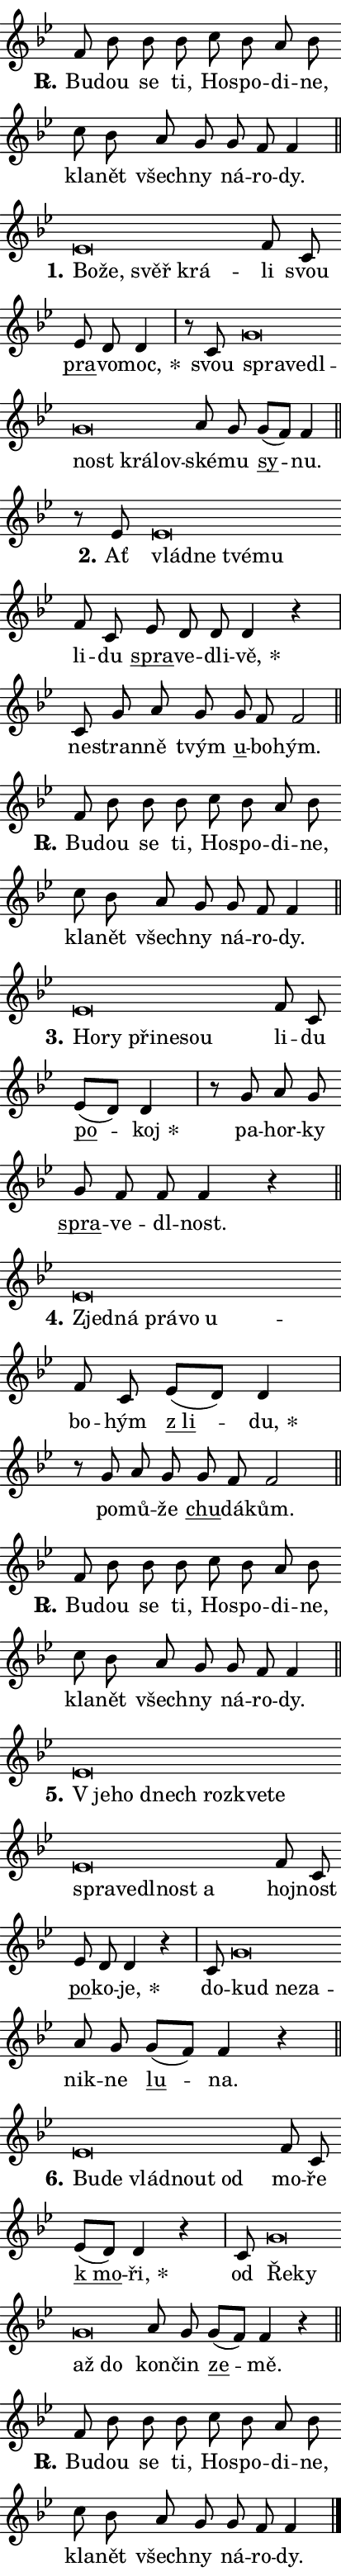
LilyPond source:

\version "2.22.1"
\header { tagline = "" }
\paper {
  indent = 0\cm
  top-margin = 0\cm
  right-margin = 0\cm
  bottom-margin = 0\cm
  left-margin = 0\cm
  paper-width = 7\cm
  page-breaking = #ly:one-page-breaking
  system-system-spacing.basic-distance = #11
  score-system-spacing.basic-distance = #11.3
  ragged-last = ##f
}


%% Author: Thomas Morley
%% https://lists.gnu.org/archive/html/lilypond-user/2020-05/msg00002.html
#(define (line-position grob)
"Returns position of @var[grob} in current system:
   @code{'start}, if at first time-step
   @code{'end}, if at last time-step
   @code{'middle} otherwise
"
  (let* ((col (ly:item-get-column grob))
         (ln (ly:grob-object col 'left-neighbor))
         (rn (ly:grob-object col 'right-neighbor))
         (col-to-check-left (if (ly:grob? ln) ln col))
         (col-to-check-right (if (ly:grob? rn) rn col))
         (break-dir-left
           (and
             (ly:grob-property col-to-check-left 'non-musical #f)
             (ly:item-break-dir col-to-check-left)))
         (break-dir-right
           (and
             (ly:grob-property col-to-check-right 'non-musical #f)
             (ly:item-break-dir col-to-check-right))))
        (cond ((eqv? 1 break-dir-left) 'start)
              ((eqv? -1 break-dir-right) 'end)
              (else 'middle))))

#(define (tranparent-at-line-position vctor)
  (lambda (grob)
  "Relying on @code{line-position} select the relevant enry from @var{vctor}.
Used to determine transparency,"
    (case (line-position grob)
      ((end) (not (vector-ref vctor 0)))
      ((middle) (not (vector-ref vctor 1)))
      ((start) (not (vector-ref vctor 2))))))

noteHeadBreakVisibility =
#(define-music-function (break-visibility)(vector?)
"Makes @code{NoteHead}s transparent relying on @var{break-visibility}"
#{
  \override NoteHead.transparent =
    #(tranparent-at-line-position break-visibility)
#})

#(define delete-ledgers-for-transparent-note-heads
  (lambda (grob)
    "Reads whether a @code{NoteHead} is transparent.
If so this @code{NoteHead} is removed from @code{'note-heads} from
@var{grob}, which is supposed to be @code{LedgerLineSpanner}.
As a result ledgers are not printed for this @code{NoteHead}"
    (let* ((nhds-array (ly:grob-object grob 'note-heads))
           (nhds-list
             (if (ly:grob-array? nhds-array)
                 (ly:grob-array->list nhds-array)
                 '()))
           ;; Relies on the transparent-property being done before
           ;; Staff.LedgerLineSpanner.after-line-breaking is executed.
           ;; This is fragile ...
           (to-keep
             (remove
               (lambda (nhd)
                 (ly:grob-property nhd 'transparent #f))
               nhds-list)))
      ;; TODO find a better method to iterate over grob-arrays, similiar
      ;; to filter/remove etc for lists
      ;; For now rebuilt from scratch
      (set! (ly:grob-object grob 'note-heads)  '())
      (for-each
        (lambda (nhd)
          (ly:pointer-group-interface::add-grob grob 'note-heads nhd))
        to-keep))))

hideNotes = {
  \noteHeadBreakVisibility #begin-of-line-visible
}
unHideNotes = {
  \noteHeadBreakVisibility #all-visible
}

% work-around for resetting accidentals
% https://lilypond.org/doc/v2.23/Documentation/notation/displaying-rhythms#unmetered-music
cadenzaMeasure = {
  \cadenzaOff
  \partial 1024 s1024
  \cadenzaOn
}

#(define-markup-command (accent layout props text) (markup?)
  "Underline accented syllable"
  (interpret-markup layout props
    #{\markup \override #'(offset . 4.3) \underline { #text }#}))

responsum = \markup \concat {
  "R" \hspace #-1.05 \path #0.1 #'((moveto 0 0.07) (lineto 0.9 0.8)) \hspace #0.05 "."
}

\layout {
    \context {
        \Staff
        \remove "Time_signature_engraver"
        \override LedgerLineSpanner.after-line-breaking = #delete-ledgers-for-transparent-note-heads
    }
    \context {
        \Voice {
            \override NoteHead.output-attributes = #'((class . "notehead"))
            \override Hairpin.height = #0.55
        }
    }
    \context {
        \Lyrics {
            \override StanzaNumber.output-attributes = #'((class . "stanzanumber"))
            \override LyricSpace.minimum-distance = #0.9
            \override LyricText.font-name = #"TeX Gyre Schola"
            \override LyricText.font-size = 1
            \override StanzaNumber.font-name = #"TeX Gyre Schola Bold"
            \override StanzaNumber.font-size = 1
        }
    }
}

% magnetic-lyrics.ily
%
%   written by
%     Jean Abou Samra <jean@abou-samra.fr>
%     Werner Lemberg <wl@gnu.org>
%
%   adapted by
%     Jiri Hon <jiri.hon@gmail.com>
%
% Version 2022-Apr-15

% https://www.mail-archive.com/lilypond-user@gnu.org/msg149350.html

#(define (Left_hyphen_pointer_engraver context)
   "Collect syllable-hyphen-syllable occurrences in lyrics and store
them in properties.  This engraver only looks to the left.  For
example, if the lyrics input is @code{foo -- bar}, it does the
following.

@itemize @bullet
@item
Set the @code{text} property of the @code{LyricHyphen} grob between
@q{foo} and @q{bar} to @code{foo}.

@item
Set the @code{left-hyphen} property of the @code{LyricText} grob with
text @q{foo} to the @code{LyricHyphen} grob between @q{foo} and
@q{bar}.
@end itemize

Use this auxiliary engraver in combination with the
@code{lyric-@/text::@/apply-@/magnetic-@/offset!} hook."
   (let ((hyphen #f)
         (text #f))
     (make-engraver
      (acknowledgers
       ((lyric-syllable-interface engraver grob source-engraver)
        (set! text grob)))
      (end-acknowledgers
       ((lyric-hyphen-interface engraver grob source-engraver)
        ;(when (not (grob::has-interface grob 'lyric-space-interface))
          (set! hyphen grob)));)
      ((stop-translation-timestep engraver)
       (when (and text hyphen)
         (ly:grob-set-object! text 'left-hyphen hyphen))
       (set! text #f)
       (set! hyphen #f)))))

#(define (lyric-text::apply-magnetic-offset! grob)
   "If the space between two syllables is less than the value in
property @code{LyricText@/.details@/.squash-threshold}, move the right
syllable to the left so that it gets concatenated with the left
syllable.

Use this function as a hook for
@code{LyricText@/.after-@/line-@/breaking} if the
@code{Left_@/hyphen_@/pointer_@/engraver} is active."
   (let ((hyphen (ly:grob-object grob 'left-hyphen #f)))
     (when hyphen
       (let ((left-text (ly:spanner-bound hyphen LEFT)))
         (when (grob::has-interface left-text 'lyric-syllable-interface)
           (let* ((common (ly:grob-common-refpoint grob left-text X))
                  (this-x-ext (ly:grob-extent grob common X))
                  (left-x-ext
                   (begin
                     ;; Trigger magnetism for left-text.
                     (ly:grob-property left-text 'after-line-breaking)
                     (ly:grob-extent left-text common X)))
                  ;; `delta` is the gap width between two syllables.
                  (delta (- (interval-start this-x-ext)
                            (interval-end left-x-ext)))
                  (details (ly:grob-property grob 'details))
                  (threshold (assoc-get 'squash-threshold details 0.2)))
             (when (< delta threshold)
               (let* (;; We have to manipulate the input text so that
                      ;; ligatures crossing syllable boundaries are not
                      ;; disabled.  For languages based on the Latin
                      ;; script this is essentially a beautification.
                      ;; However, for non-Western scripts it can be a
                      ;; necessity.
                      (lt (ly:grob-property left-text 'text))
                      (rt (ly:grob-property grob 'text))
                      (is-space (grob::has-interface hyphen 'lyric-space-interface))
                      (space (if is-space " " ""))
                      (space-markup (grob-interpret-markup grob " "))
                      (space-size (interval-length (ly:stencil-extent space-markup X)))
                      (extra-delta (if is-space space-size 0))
                      ;; Append new syllable.
                      (ltrt-space (if (and (string? lt) (string? rt))
                                (string-append lt space rt)
                                (make-concat-markup (list lt space rt))))
                      ;; Right-align `ltrt` to the right side.
                      (ltrt-space-markup (grob-interpret-markup
                               grob
                               (make-translate-markup
                                (cons (interval-length this-x-ext) 0)
                                (make-right-align-markup ltrt-space)))))
                 (begin
                   ;; Don't print `left-text`.
                   (ly:grob-set-property! left-text 'stencil #f)
                   ;; Set text and stencil (which holds all collected
                   ;; syllables so far) and shift it to the left.
                   (ly:grob-set-property! grob 'text ltrt-space)
                   (ly:grob-set-property! grob 'stencil ltrt-space-markup)
                   (ly:grob-translate-axis! grob (- (- delta extra-delta)) X))))))))))


#(define (lyric-hyphen::displace-bounds-first grob)
   ;; Make very sure this callback isn't triggered too early.
   (let ((left (ly:spanner-bound grob LEFT))
         (right (ly:spanner-bound grob RIGHT)))
     (ly:grob-property left 'after-line-breaking)
     (ly:grob-property right 'after-line-breaking)
     (ly:lyric-hyphen::print grob)))

squashThreshold = #0.4

\layout {
  \context {
    \Lyrics
    \consists #Left_hyphen_pointer_engraver
    \override LyricText.after-line-breaking =
      #lyric-text::apply-magnetic-offset!
    \override LyricHyphen.stencil = #lyric-hyphen::displace-bounds-first
    \override LyricText.details.squash-threshold = \squashThreshold
    \override LyricHyphen.minimum-distance = 0
    \override LyricHyphen.minimum-length = \squashThreshold
  }
}

squash = \override LyricText.details.squash-threshold = 9999
unSquash = \override LyricText.details.squash-threshold = \squashThreshold

left = \override LyricText.self-alignment-X = #LEFT
unLeft = \revert LyricText.self-alignment-X

starOffset = #(lambda (grob) 
                (let ((x_offset (ly:self-alignment-interface::aligned-on-x-parent grob)))
                  (if (= x_offset 0) 0 (+ x_offset 1.2))))

star = #(define-music-function (syllable)(string?)
"Append star separator at the end of a syllable"
#{
  \once \override LyricText.X-offset = #starOffset
  \lyricmode { \markup {
    #syllable
    \override #'((font-name . "TeX Gyre Schola Bold")) \hspace #0.2 \lower #0.65 \larger "*"
  } }
#})

starAccent = #(define-music-function (syllable)(string?)
"Append star separator at the end of a syllable and make accent"
#{
  \once \override LyricText.X-offset = #starOffset
  \lyricmode { \markup {
    \accent #syllable
    \override #'((font-name . "TeX Gyre Schola Bold")) \hspace #0.2 \lower #0.65 \larger "*"
  } }
#})

breath = #(define-music-function (syllable)(string?)
"Append breathing indicator at the end of a syllable"
#{
  \lyricmode { \markup { #syllable "+" } }
#})

optionalBreath = #(define-music-function (syllable)(string?)
"Append optional breathing indicator at the end of a syllable"
#{
  \lyricmode { \markup { #syllable "(+)" } }
#})


\score {
    <<
        \new Voice = "melody" { \cadenzaOn \key bes \major \relative { f'8 bes bes bes \bar "" c bes a bes \bar "" c bes a g \bar "" g f f4 \cadenzaMeasure \bar "||" \break } }
        \new Lyrics \lyricsto "melody" { \lyricmode { \set stanza = \responsum
Bu -- dou se ti, Ho -- spo -- di -- ne, kla -- nět všech -- ny ná -- ro -- dy. } }
    >>
    \layout {}
}

\score {
    <<
        \new Voice = "melody" { \cadenzaOn \key bes \major \relative { es'\breve*1/16 \hideNotes \breve*1/16 \bar "" \breve*1/16 \breve*1/16 \bar "" \unHideNotes f8 c \bar "" es d d4 \cadenzaMeasure \bar "|" r8 c g'\breve*1/16 \hideNotes \breve*1/16 \bar "" \breve*1/16 \bar "" \breve*1/16 \bar "" \breve*1/16 \breve*1/16 \bar "" \unHideNotes a8 g \bar "" g[([( f)] f4) \cadenzaMeasure \bar "||" \break } }
        \new Lyrics \lyricsto "melody" { \lyricmode { \set stanza = "1."
\left Bo -- \squash že, svěř krá -- \unLeft \unSquash li svou \markup \accent pra -- vo -- \star moc, svou \left spra -- \squash ve -- dl -- nost krá -- lov -- \unLeft \unSquash ské -- mu \markup \accent sy -- nu. } }
    >>
    \layout {}
}

\score {
    <<
        \new Voice = "melody" { \cadenzaOn \key bes \major \relative { r8 es'8 es\breve*1/16 \hideNotes \breve*1/16 \bar "" \breve*1/16 \breve*1/16 \bar "" \unHideNotes f8 c \bar "" es d d d4 r \cadenzaMeasure \bar "|" c8 g' a g \bar "" g f f2 \cadenzaMeasure \bar "||" \break } }
        \new Lyrics \lyricsto "melody" { \lyricmode { \set stanza = "2."
Ať \left vlád -- \squash ne tvé -- mu \unLeft \unSquash li -- du \markup \accent spra -- ve -- dli -- \star vě, ne -- stran -- ně tvým \markup \accent u -- bo -- hým. } }
    >>
    \layout {}
}

\score {
    <<
        \new Voice = "melody" { \cadenzaOn \key bes \major \relative { f'8 bes bes bes \bar "" c bes a bes \bar "" c bes a g \bar "" g f f4 \cadenzaMeasure \bar "||" \break } }
        \new Lyrics \lyricsto "melody" { \lyricmode { \set stanza = \responsum
Bu -- dou se ti, Ho -- spo -- di -- ne, kla -- nět všech -- ny ná -- ro -- dy. } }
    >>
    \layout {}
}

\score {
    <<
        \new Voice = "melody" { \cadenzaOn \key bes \major \relative { es'\breve*1/16 \hideNotes \breve*1/16 \bar "" \breve*1/16 \bar "" \breve*1/16 \breve*1/16 \bar "" \unHideNotes f8 c \bar "" es[( d)] d4 \cadenzaMeasure \bar "|" r8 g a g \bar "" g f f f4 r \cadenzaMeasure \bar "||" \break } }
        \new Lyrics \lyricsto "melody" { \lyricmode { \set stanza = "3."
\left Ho -- \squash ry při -- ne -- sou \unLeft \unSquash li -- du \markup \accent po -- \star koj pa -- hor -- ky \markup \accent spra -- ve -- dl -- nost. } }
    >>
    \layout {}
}

\score {
    <<
        \new Voice = "melody" { \cadenzaOn \key bes \major \relative { es'\breve*1/16 \hideNotes \breve*1/16 \bar "" \breve*1/16 \bar "" \breve*1/16 \breve*1/16 \bar "" \unHideNotes f8 c \bar "" es[( d)] d4 \cadenzaMeasure \bar "|" r8 g a g \bar "" g f f2 \cadenzaMeasure \bar "||" \break } }
        \new Lyrics \lyricsto "melody" { \lyricmode { \set stanza = "4."
\left Zjed -- \squash ná prá -- vo u -- \unLeft \unSquash bo -- hým \markup \accent "z li" -- \star du, po -- mů -- že \markup \accent chu -- dá -- kům. } }
    >>
    \layout {}
}

\score {
    <<
        \new Voice = "melody" { \cadenzaOn \key bes \major \relative { f'8 bes bes bes \bar "" c bes a bes \bar "" c bes a g \bar "" g f f4 \cadenzaMeasure \bar "||" \break } }
        \new Lyrics \lyricsto "melody" { \lyricmode { \set stanza = \responsum
Bu -- dou se ti, Ho -- spo -- di -- ne, kla -- nět všech -- ny ná -- ro -- dy. } }
    >>
    \layout {}
}

\score {
    <<
        \new Voice = "melody" { \cadenzaOn \key bes \major \relative { es'\breve*1/16 \hideNotes \breve*1/16 \bar "" \breve*1/16 \bar "" \breve*1/16 \bar "" \breve*1/16 \bar "" \breve*1/16 \bar "" \breve*1/16 \bar "" \breve*1/16 \bar "" \breve*1/16 \bar "" \breve*1/16 \breve*1/16 \bar "" \unHideNotes f8 c \bar "" es d d4 r \cadenzaMeasure \bar "|" c8 g'\breve*1/16 \hideNotes \breve*1/16 \breve*1/16 \bar "" \unHideNotes a8 g \bar "" g[( f)] f4 r \cadenzaMeasure \bar "||" \break } }
        \new Lyrics \lyricsto "melody" { \lyricmode { \set stanza = "5."
\left "V je" -- \squash ho dnech roz -- kve -- te spra -- ve -- dl -- nost a \unLeft \unSquash hoj -- nost \markup \accent po -- ko -- \star je, do -- \left kud \squash ne -- za -- \unLeft \unSquash nik -- ne \markup \accent lu -- na. } }
    >>
    \layout {}
}

\score {
    <<
        \new Voice = "melody" { \cadenzaOn \key bes \major \relative { es'\breve*1/16 \hideNotes \breve*1/16 \bar "" \breve*1/16 \bar "" \breve*1/16 \breve*1/16 \bar "" \unHideNotes f8 c \bar "" es[( d)] d4 r \cadenzaMeasure \bar "|" c8 g'\breve*1/16 \hideNotes \breve*1/16 \bar "" \breve*1/16 \breve*1/16 \bar "" \unHideNotes a8 g \bar "" g[( f)] f4 r \cadenzaMeasure \bar "||" \break } }
        \new Lyrics \lyricsto "melody" { \lyricmode { \set stanza = "6."
\left Bu -- \squash de vlád -- nout od \unLeft \unSquash mo -- ře \markup \accent "k mo" -- \star ři, od \left Ře -- \squash ky až do \unLeft \unSquash kon -- čin \markup \accent ze -- mě. } }
    >>
    \layout {}
}

\score {
    <<
        \new Voice = "melody" { \cadenzaOn \key bes \major \relative { f'8 bes bes bes \bar "" c bes a bes \bar "" c bes a g \bar "" g f f4 \cadenzaMeasure \bar "||" \break } \bar "|." }
        \new Lyrics \lyricsto "melody" { \lyricmode { \set stanza = \responsum
Bu -- dou se ti, Ho -- spo -- di -- ne, kla -- nět všech -- ny ná -- ro -- dy. } }
    >>
    \layout {}
}
